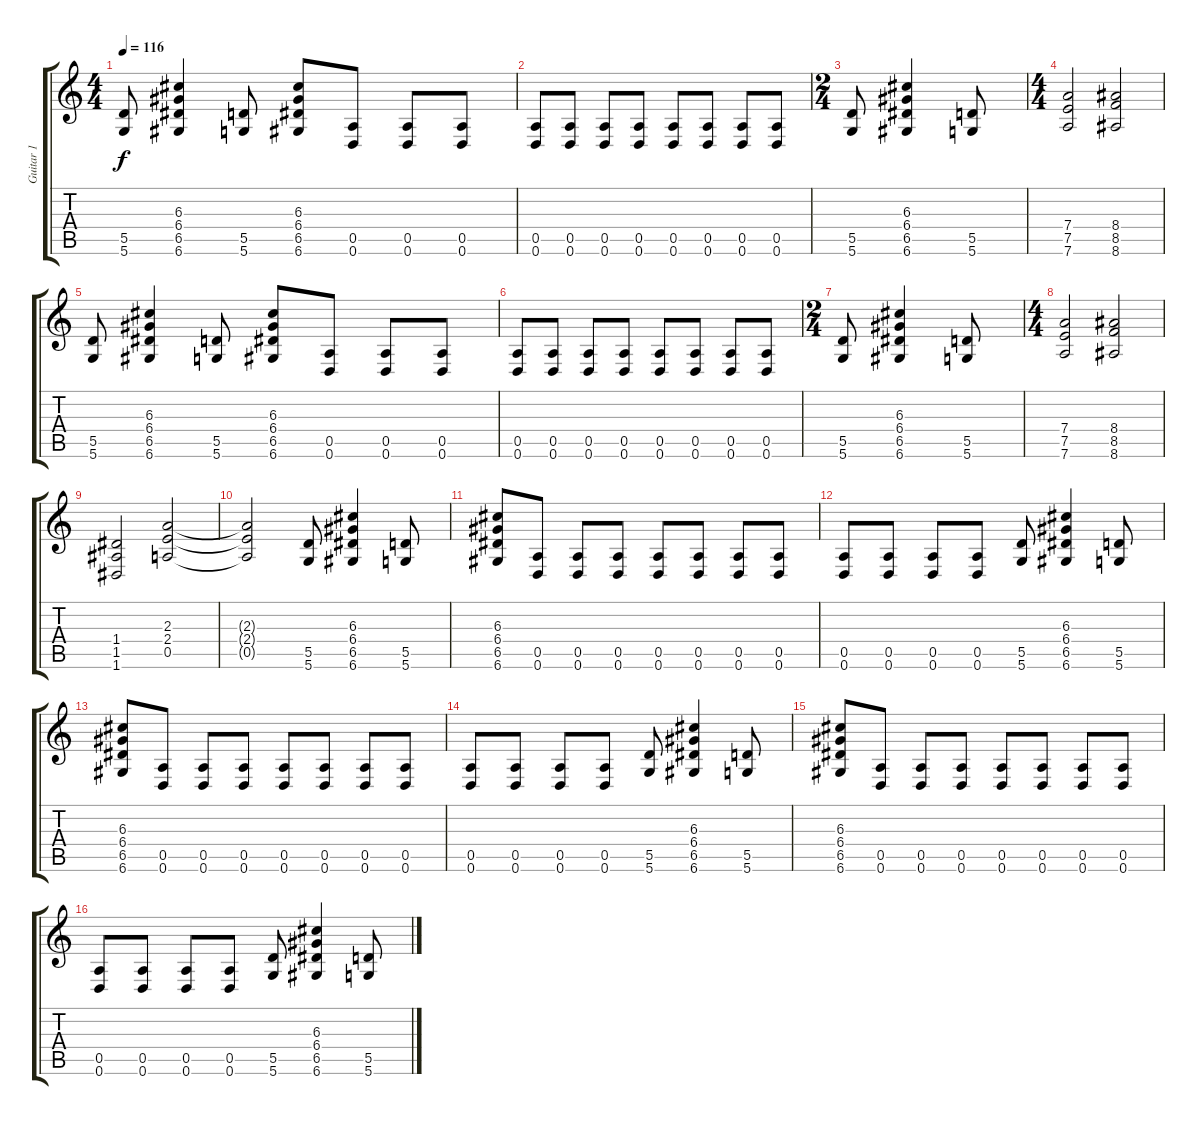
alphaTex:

\track ("Guitar 1" "Guitar 1") {instrument acousticguitarsteel}
\staff {score tabs}
\tuning (E4 B3 G3 D3 A2 D2) {hide}
\ts (4 4)
\tempo 116
\clef g2
\ks c
(5.5 5.6).8{dy f} (6.3 6.4 6.5 6.6).4 (5.5 5.6).8 (6.3 6.4 6.5 6.6).8 (0.5 0.6).8 (0.5 0.6).8 (0.5 0.6).8 |
(0.5 0.6).8 (0.5 0.6).8 (0.5 0.6).8 (0.5 0.6).8 (0.5 0.6).8 (0.5 0.6).8 (0.5 0.6).8 (0.5 0.6).8 |
\ts (2 4)
(5.5 5.6).8 (6.3 6.4 6.5 6.6).4 (5.5 5.6).8 |
\ts (4 4)
(7.4 7.5 7.6).2 (8.4 8.5 8.6).2 |
(5.5 5.6).8 (6.3 6.4 6.5 6.6).4 (5.5 5.6).8 (6.3 6.4 6.5 6.6).8 (0.5 0.6).8 (0.5 0.6).8 (0.5 0.6).8 |
(0.5 0.6).8 (0.5 0.6).8 (0.5 0.6).8 (0.5 0.6).8 (0.5 0.6).8 (0.5 0.6).8 (0.5 0.6).8 (0.5 0.6).8 |
\ts (2 4)
(5.5 5.6).8 (6.3 6.4 6.5 6.6).4 (5.5 5.6).8 |
\ts (4 4)
(7.4 7.5 7.6).2 (8.4 8.5 8.6).2 |
(1.4 1.5 1.6).2 (2.3 2.4 0.5).2 |
(2.3{t} 2.4{t} 0.5{t}).2 (5.5 5.6).8 (6.3 6.4 6.5 6.6).4 (5.5 5.6).8 |
(6.3 6.4 6.5 6.6).8 (0.5 0.6).8 (0.5 0.6).8 (0.5 0.6).8 (0.5 0.6).8 (0.5 0.6).8 (0.5 0.6).8 (0.5 0.6).8 |
(0.5 0.6).8 (0.5 0.6).8 (0.5 0.6).8 (0.5 0.6).8 (5.5 5.6).8 (6.3 6.4 6.5 6.6).4 (5.5 5.6).8 |
(6.3 6.4 6.5 6.6).8 (0.5 0.6).8 (0.5 0.6).8 (0.5 0.6).8 (0.5 0.6).8 (0.5 0.6).8 (0.5 0.6).8 (0.5 0.6).8 |
(0.5 0.6).8 (0.5 0.6).8 (0.5 0.6).8 (0.5 0.6).8 (5.5 5.6).8 (6.3 6.4 6.5 6.6).4 (5.5 5.6).8 |
(6.3 6.4 6.5 6.6).8 (0.5 0.6).8 (0.5 0.6).8 (0.5 0.6).8 (0.5 0.6).8 (0.5 0.6).8 (0.5 0.6).8 (0.5 0.6).8 |
(0.5 0.6).8 (0.5 0.6).8 (0.5 0.6).8 (0.5 0.6).8 (5.5 5.6).8 (6.3 6.4 6.5 6.6).4 (5.5 5.6).8
